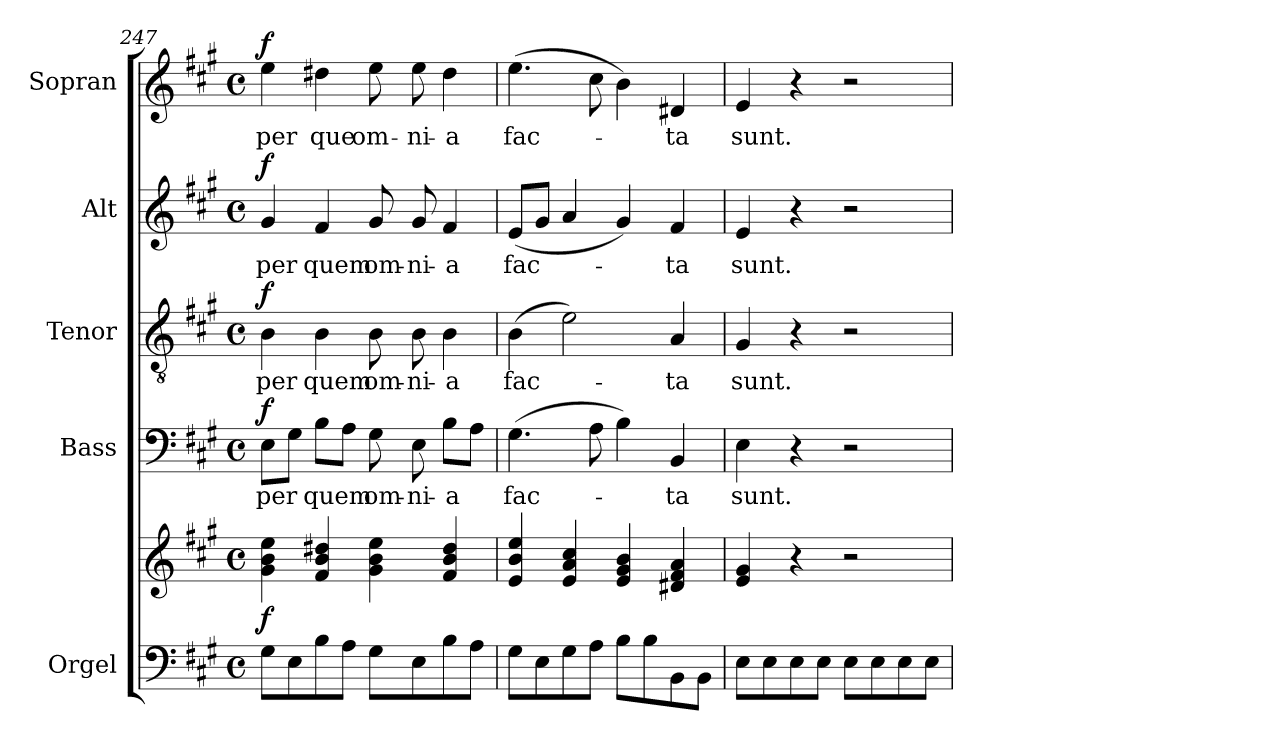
**kern	**kern	**dynam	**kern	**text	**dynam	**kern	**text	**dynam	**kern	**text	**dynam	**kern	**text	**dynam
*part5	*part5	*part5	*part4	*part4	*part4	*part3	*part3	*part3	*part2	*part2	*part2	*part1	*part1	*part1
*staff6	*staff5	*staff5/6	*staff4	*staff4	*staff4	*staff3	*staff3	*staff3	*staff2	*staff2	*staff2	*staff1	*staff1	*staff1
*I"Orgel	*	*	*I"Bass	*	*	*I"Tenor	*	*	*I"Alt	*	*	*I"Sopran	*	*
*I'Org.	*	*	*I'B.	*	*	*I'T.	*	*	*I'A.	*	*	*I'S.	*	*
*clefF4	*clefG2	*	*clefF4	*	*	*clefGv2	*	*	*clefG2	*	*	*clefG2	*	*
*k[f#c#g#]	*k[f#c#g#]	*	*k[f#c#g#]	*	*	*k[f#c#g#]	*	*	*k[f#c#g#]	*	*	*k[f#c#g#]	*	*
*A:	*A:	*	*A:	*	*	*A:	*	*	*A:	*	*	*A:	*	*
*M4/4	*M4/4	*	*M4/4	*	*	*M4/4	*	*	*M4/4	*	*	*M4/4	*	*
*met(c)	*met(c)	*	*met(c)	*	*	*met(c)	*	*	*met(c)	*	*	*met(c)	*	*
=247	=247	=247	=247	=247	=247	=247	=247	=247	=247	=247	=247	=247	=247	=247
!	!	!LO:DY:b	!	!LO:LY:b	!LO:DY:a	!	!LO:LY:b	!LO:DY:a	!	!LO:LY:b	!LO:DY:a	!	!LO:LY:b	!LO:DY:a
8G#\L	4g#\ 4b\ 4ee\	f	8E\L	per	f	4B\	per	f	4g#/	per	f	4ee\	per	f
8E\	.	.	8G#\J	.	.	.	.	.	.	.	.	.	.	.
!	!	!	!	!LO:LY:b	!	!	!LO:LY:b	!	!	!LO:LY:b	!	!	!LO:LY:b	!
8B\	4f#/ 4b/ 4dd#X/	.	8B\L	quem	.	4B\	quem	.	4f#/	quem	.	4dd#X\	que	.
8A\J	.	.	8A\J	.	.	.	.	.	.	.	.	.	.	.
!	!	!	!	!LO:LY:b	!	!	!LO:LY:b	!	!	!LO:LY:b	!	!	!LO:LY:b	!
8G#\L	4g#\ 4b\ 4ee\	.	8G#\	om-	.	8B\	om-	.	8g#/	om-	.	8ee\	om-	.
!	!	!	!	!LO:LY:b	!	!	!LO:LY:b	!	!	!LO:LY:b	!	!	!LO:LY:b	!
8E\	.	.	8E\	-ni-	.	8B\	-ni-	.	8g#/	-ni-	.	8ee\	-ni-	.
!	!	!	!	!LO:LY:b	!	!	!LO:LY:b	!	!	!LO:LY:b	!	!	!LO:LY:b	!
8B\	4f#/ 4b/ 4dd#/	.	8B\L	-a	.	4B\	-a	.	4f#/	-a	.	4dd#\	-a	.
8A\J	.	.	8A\J	.	.	.	.	.	.	.	.	.	.	.
=248	=248	=248	=248	=248	=248	=248	=248	=248	=248	=248	=248	=248	=248	=248
!	!	!	!	!LO:LY:b	!	!	!LO:LY:b	!	!	!LO:LY:b	!	!	!LO:LY:b	!
8G#\L	4e/ 4b/ 4ee/	.	(>4.G#\	fac-	.	(>4B\	fac-	.	(<8e/L	fac-	.	(>4.ee\	fac-	.
8E\	.	.	.	.	.	.	.	.	8g#/J	.	.	.	.	.
8G#\	4e/ 4a/ 4cc#/	.	.	.	.	2e\)	.	.	4a/	.	.	.	.	.
8A\J	.	.	8A\	.	.	.	.	.	.	.	.	8cc#\	.	.
8B\L	4e/ 4g#/ 4b/	.	4B\)	.	.	.	.	.	4g#/)	.	.	4b\)	.	.
8B\	.	.	.	.	.	.	.	.	.	.	.	.	.	.
!	!	!	!	!LO:LY:b	!	!	!LO:LY:b	!	!	!LO:LY:b	!	!	!LO:LY:b	!
8BB\	4d#X/ 4f#/ 4a/	.	4BB/	-ta	.	4A/	-ta	.	4f#/	-ta	.	4d#X/	-ta	.
8BB\J	.	.	.	.	.	.	.	.	.	.	.	.	.	.
!!LO:PB:g=z
=249	=249	=249	=249	=249	=249	=249	=249	=249	=249	=249	=249	=249	=249	=249
!	!	!	!	!LO:LY:b	!	!	!LO:LY:b	!	!	!LO:LY:b	!	!	!LO:LY:b	!
8E\L	4e/ 4g#/	.	4E\	sunt.	.	4G#/	sunt.	.	4e/	sunt.	.	4e/	sunt.	.
8E\	.	.	.	.	.	.	.	.	.	.	.	.	.	.
8E\	4r	.	4r	.	.	4r	.	.	4r	.	.	4r	.	.
8E\J	.	.	.	.	.	.	.	.	.	.	.	.	.	.
8E\L	2r	.	2r	.	.	2r	.	.	2r	.	.	2r	.	.
8E\	.	.	.	.	.	.	.	.	.	.	.	.	.	.
8E\	.	.	.	.	.	.	.	.	.	.	.	.	.	.
8E\J	.	.	.	.	.	.	.	.	.	.	.	.	.	.
=	=	=	=	=	=	=	=	=	=	=	=	=	=	=
*-	*-	*-	*-	*-	*-	*-	*-	*-	*-	*-	*-	*-	*-	*-
